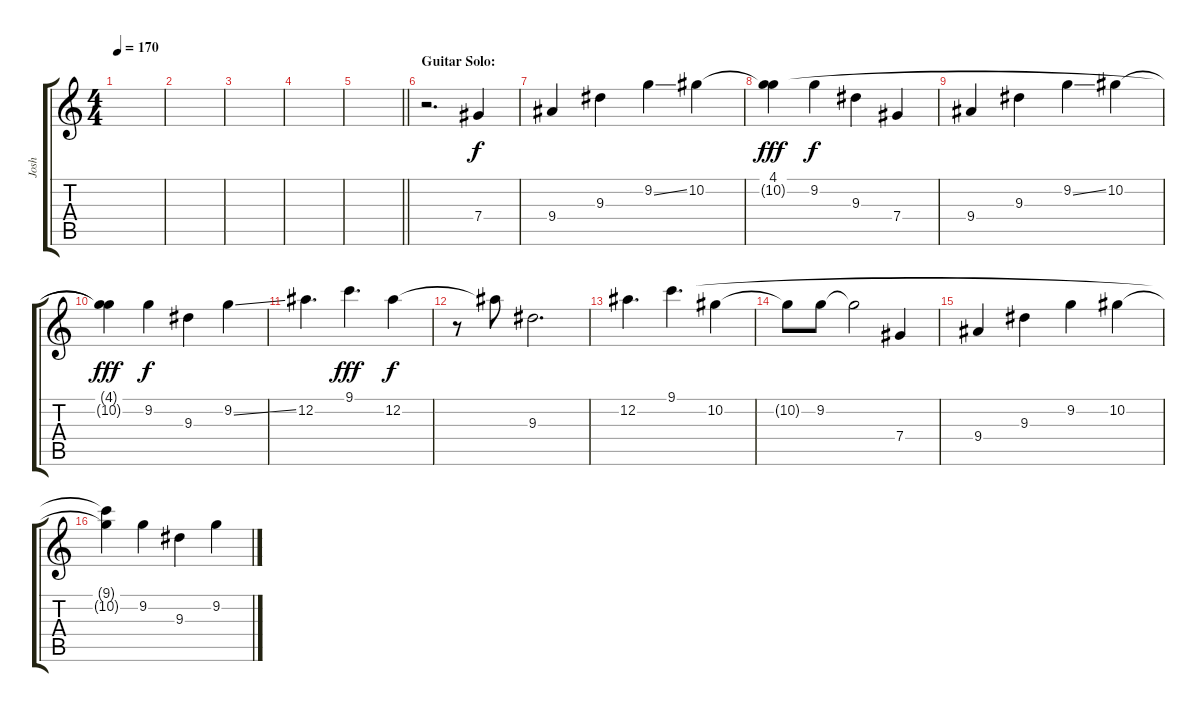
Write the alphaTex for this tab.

\track ("Josh" "Josh") {instrument electricguitarjazz}
\staff {score tabs}
\tuning (Eb4 Bb3 Gb3 Db3 Ab2 Db2) {hide}
\ts (4 4)
\tempo 170
\clef g2
\ks c
|
|
|
|
\barLineRight lightlight
|
\section ("" "Guitar Solo:")
r.2{d} 7.4.4{volume 16 instrument distortionguitar} |
9.4.4 9.3.4 9.2{ss}.4 10.2.4 |
(4.1 10.2{t}).4{dy fff} 9.2.4{dy f} 9.3.4 7.4.4 |
9.4.4 9.3.4 9.2{ss}.4 10.2.4 |
(4.1{t} 10.2{t}).4{dy fff} 9.2.4{dy f} 9.3.4 9.2{ss}.4 |
12.2.4{d} 9.1.4{d dy fff} 12.2.4{dy f} |
r.8 12.2{t}.8 9.3.2{d} |
12.2.4{d} 9.1.4{d} 10.2.4 |
10.2{t}.8 9.2.8 9.2{t}.2 7.4.4 |
9.4.4 9.3.4 9.2.4 10.2.4 |
(9.1{t} 10.2{t}).4 9.2.4 9.3.4 9.2{ss}.4
